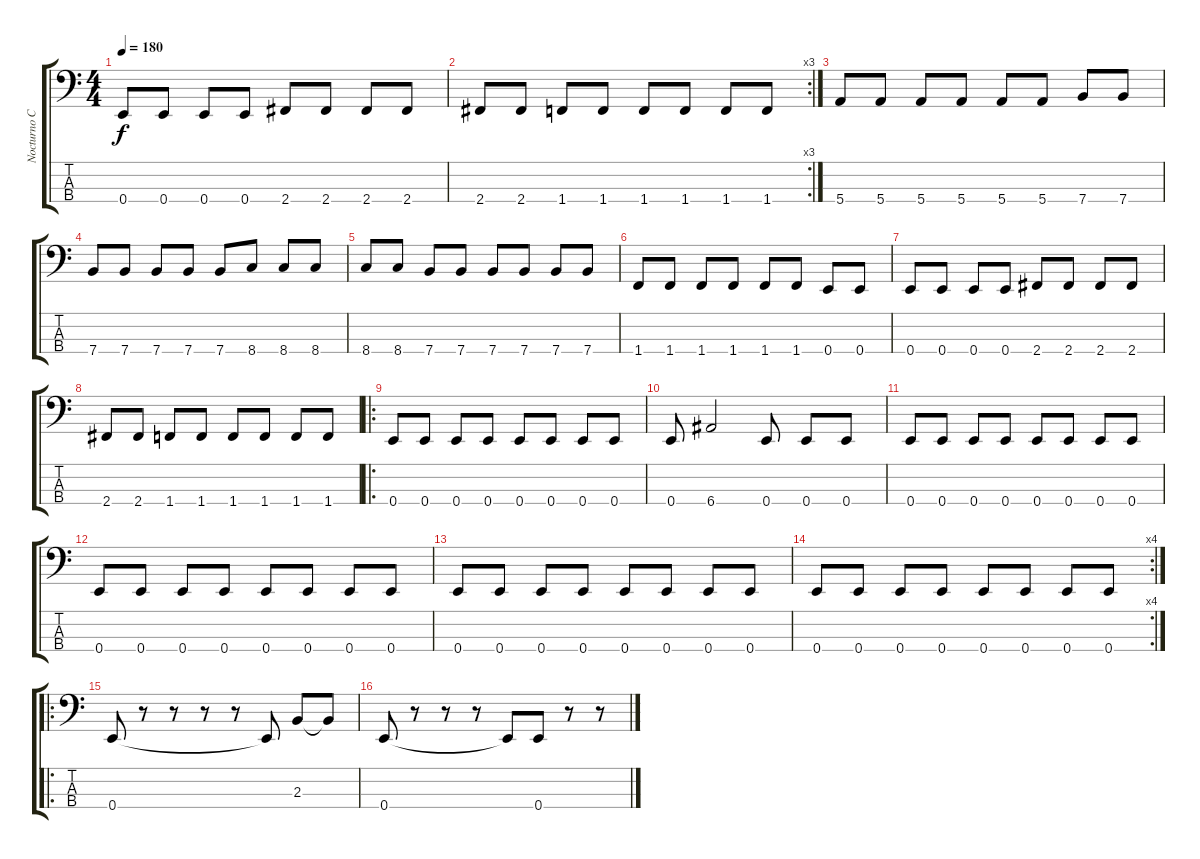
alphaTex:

\track ("Nocturno Culto" "Nocturno C") {instrument electricbasspick}
\staff {score tabs}
\tuning (G2 D2 A1 E1) {hide}
\ts (4 4)
\tempo 180
\clef f4
\ks c
0.4.8{dy f} 0.4.8 0.4.8 0.4.8 2.4.8 2.4.8 2.4.8 2.4.8 |
\rc 3
2.4.8 2.4.8 1.4.8 1.4.8 1.4.8 1.4.8 1.4.8 1.4.8 |
5.4.8 5.4.8 5.4.8 5.4.8 5.4.8 5.4.8 7.4.8 7.4.8 |
7.4.8 7.4.8 7.4.8 7.4.8 7.4.8 8.4.8 8.4.8 8.4.8 |
8.4.8 8.4.8 7.4.8 7.4.8 7.4.8 7.4.8 7.4.8 7.4.8 |
1.4.8 1.4.8 1.4.8 1.4.8 1.4.8 1.4.8 0.4.8 0.4.8 |
0.4.8 0.4.8 0.4.8 0.4.8 2.4.8 2.4.8 2.4.8 2.4.8 |
2.4.8 2.4.8 1.4.8 1.4.8 1.4.8 1.4.8 1.4.8 1.4.8 |
\ro
0.4.8 0.4.8 0.4.8 0.4.8 0.4.8 0.4.8 0.4.8 0.4.8 |
0.4.8 6.4.2 0.4.8 0.4.8 0.4.8 |
0.4.8 0.4.8 0.4.8 0.4.8 0.4.8 0.4.8 0.4.8 0.4.8 |
0.4.8 0.4.8 0.4.8 0.4.8 0.4.8 0.4.8 0.4.8 0.4.8 |
0.4.8 0.4.8 0.4.8 0.4.8 0.4.8 0.4.8 0.4.8 0.4.8 |
\rc 4
0.4.8 0.4.8 0.4.8 0.4.8 0.4.8 0.4.8 0.4.8 0.4.8 |
\ro
0.4.8 r.8 r.8 r.8 r.8 0.4{t}.8 2.3.8 2.3{t}.8 |
0.4.8 r.8 r.8 r.8 0.4{t}.8 0.4.8 r.8 r.8
